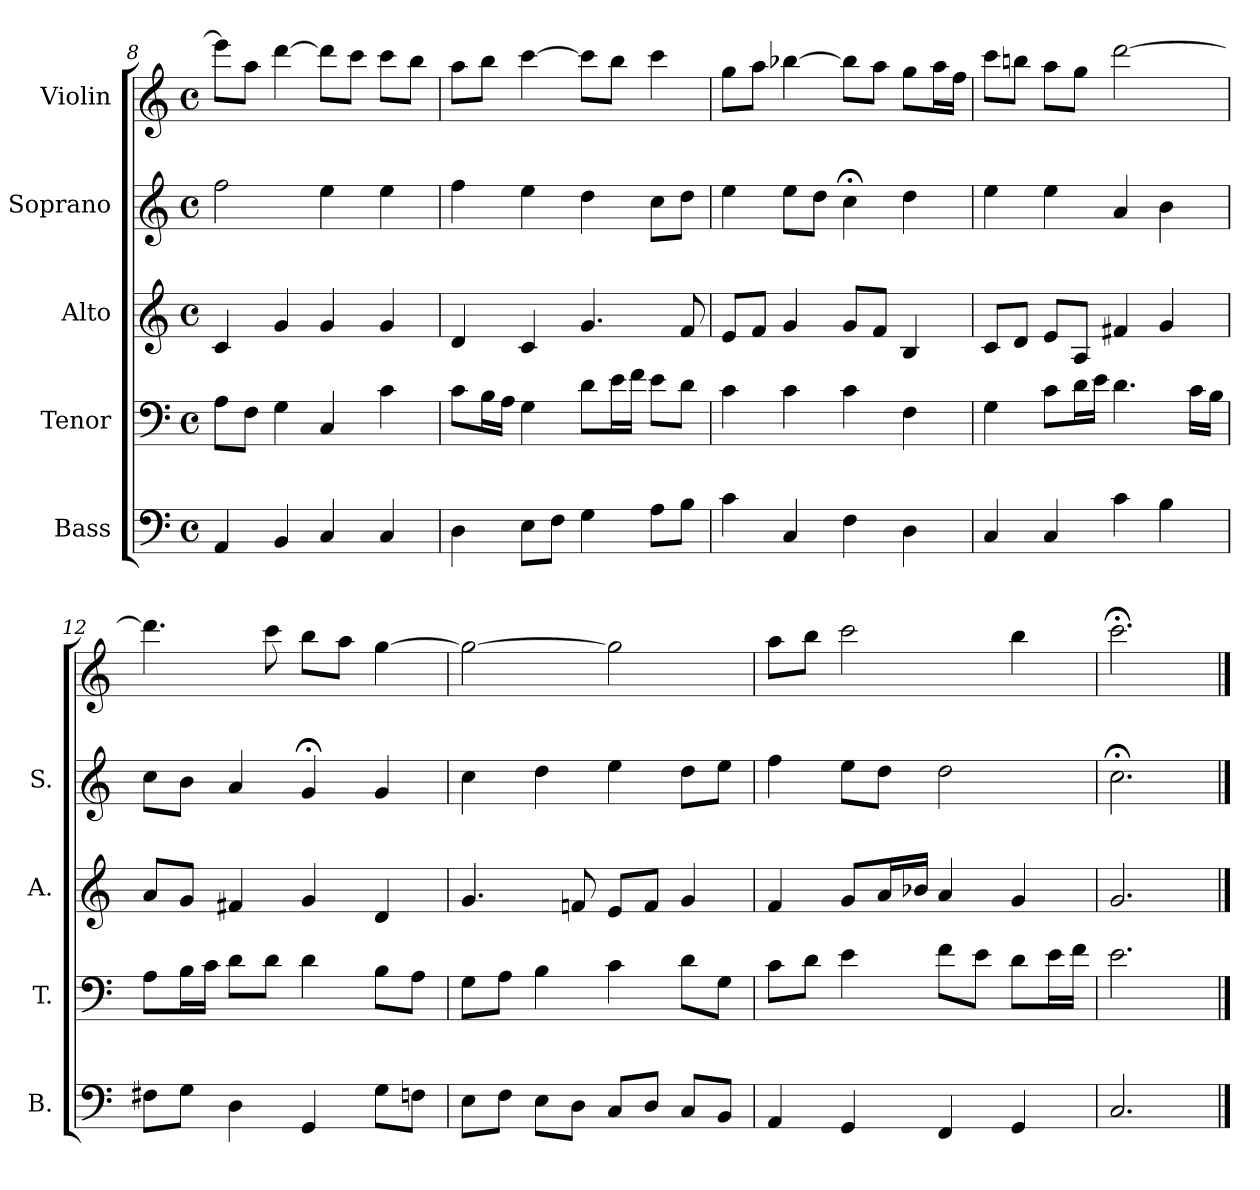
**kern	**kern	**kern	**kern	**kern
*part5	*part4	*part3	*part2	*part1
*staff5	*staff4	*staff3	*staff2	*staff1
*I"Bass	*I"Tenor	*I"Alto	*I"Soprano	*I"Violin
*I'B.	*I'T.	*I'A.	*I'S.	*
*clefF4	*clefF4	*clefG2	*clefG2	*clefG2
*k[]	*k[]	*k[]	*k[]	*k[]
*C:	*C:	*C:	*C:	*C:
*M4/4	*M4/4	*M4/4	*M4/4	*M4/4
*met(c)	*met(c)	*met(c)	*met(c)	*met(c)
=8	=8	=8	=8	=8
4AA/	8A\L	4c/	2ff\	8eee\L]
.	8F\J	.	.	8aa\J
4BB/	4G\	4g/	.	[4ddd\
4C/	4C/	4g/	4ee\	8ddd\L]
.	.	.	.	8ccc\J
4C/	4c\	4g/	4ee\	8ccc\L
.	.	.	.	8bb\J
!!LO:LB:g=z
=9	=9	=9	=9	=9
4D\	8c\L	4d/	4ff\	8aa\L
.	16B\L	.	.	8bb\J
.	16A\JJ	.	.	.
8E\L	4G\	4c/	4ee\	[4ccc\
8F\J	.	.	.	.
4G\	8d\L	4.g/	4dd\	8ccc\L]
.	16e\L	.	.	8bb\J
.	16f\JJ	.	.	.
8A\L	8e\L	.	8cc\L	4ccc\
8B\J	8d\J	8f/	8dd\J	.
=10	=10	=10	=10	=10
4c\	4c\	8e/L	4ee\	8gg\L
.	.	8f/J	.	8aa\J
4C/	4c\	4g/	8ee\L	[4bb-X\
.	.	.	8dd\J	.
4F\	4c\	8g/L	4cc;<\	8bb-\L]
.	.	8f/J	.	8aa\J
4D\	4F\	4B/	4dd\	8gg\L
.	.	.	.	16aa\L
.	.	.	.	16ff\JJ
=11	=11	=11	=11	=11
4C/	4G\	8c/L	4ee\	8ccc\L
.	.	8d/J	.	8bbn\J
4C/	8c\L	8e/L	4ee\	8aa\L
.	16d\L	8A/J	.	8gg\J
.	16e\JJ	.	.	.
4c\	4.d\	4f#X/	4a/	[2ddd\
4B\	.	4g/	4b\	.
.	16c\LL	.	.	.
.	16B\JJ	.	.	.
!!LO:PB:g=z
=12	=12	=12	=12	=12
8F#X\L	8A\L	8a/L	8cc\L	4.ddd\]
8G\J	16B\L	8g/J	8b\J	.
.	16c\JJ	.	.	.
4D\	8d\L	4f#X/	4a/	.
.	8d\J	.	.	8ccc\
4GG/	4d\	4g/	4g;</	8bb\L
.	.	.	.	8aa\J
8G\L	8B\L	4d/	4g/	[4gg\
8Fn\J	8A\J	.	.	.
=13	=13	=13	=13	=13
8E\L	8G\L	4.g/	4cc\	2gg\_
8F\J	8A\J	.	.	.
8E\L	4B\	.	4dd\	.
8D\J	.	8fn/	.	.
8C/L	4c\	8e/L	4ee\	2gg\]
8D/J	.	8f/J	.	.
8C/L	8d\L	4g/	8dd\L	.
8BB/J	8G\J	.	8ee\J	.
=14	=14	=14	=14	=14
4AA/	8c\L	4f/	4ff\	8aa\L
.	8d\J	.	.	8bb\J
4GG/	4e\	8g/L	8ee\L	2ccc\
.	.	16a/L	8dd\J	.
.	.	16b-X/JJ	.	.
4FF/	8f\L	4a/	2dd\	.
.	8e\J	.	.	.
4GG/	8d\L	4g/	.	4bb\
.	16e\L	.	.	.
.	16f\JJ	.	.	.
=15	=15	=15	=15	=15
2.C/	2.e\	2.g/	2.cc;<\	2.ccc;<\
==	==	==	==	==
*-	*-	*-	*-	*-
